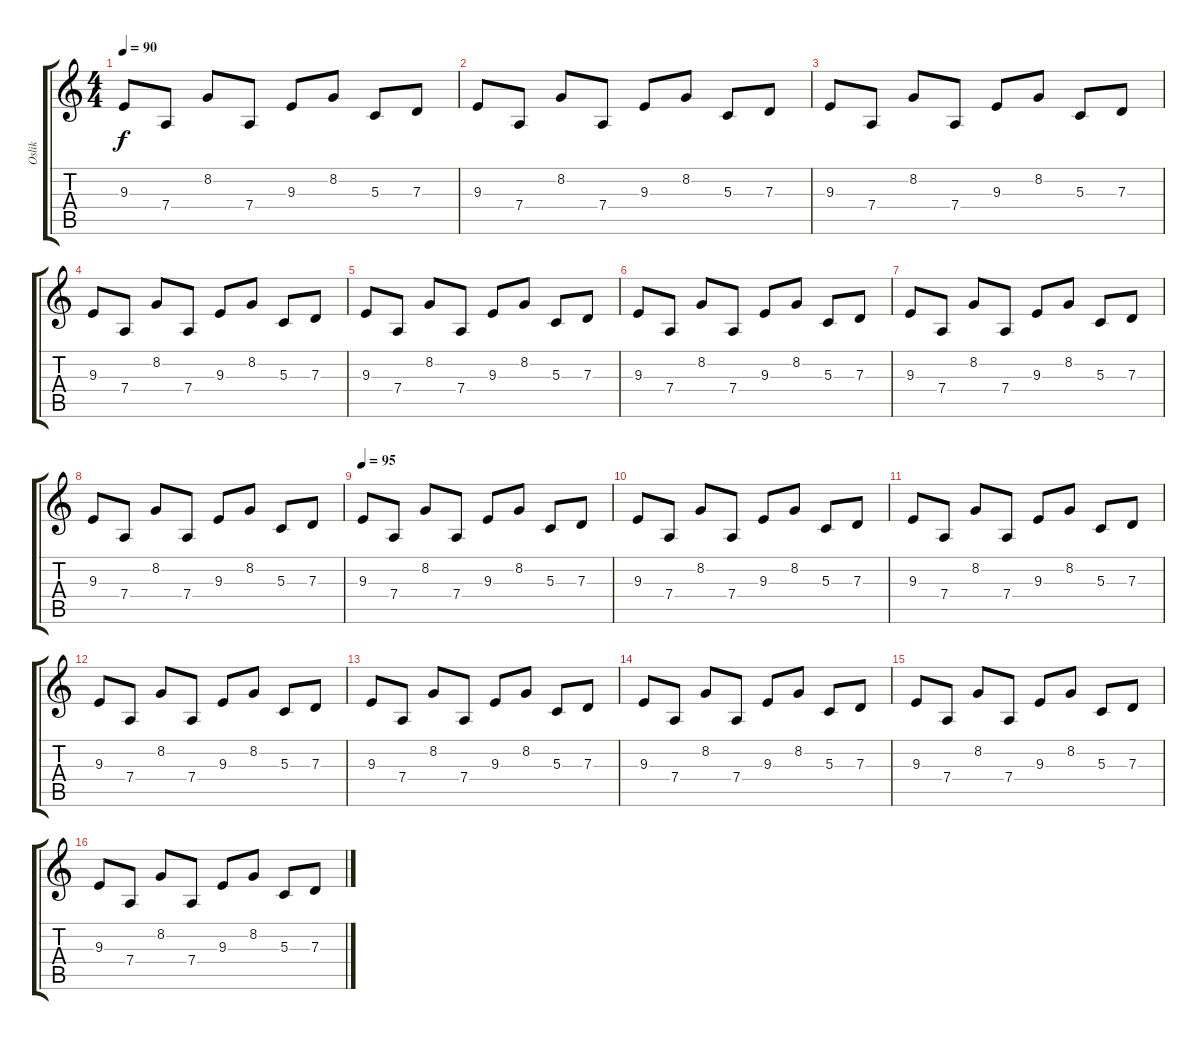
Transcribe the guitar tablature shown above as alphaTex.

\track ("Oslik" "Oslik") {instrument lead8bassandlead}
\staff {score tabs}
\tuning (E4 B3 G3 D3 A2 E2) {hide}
\ts (4 4)
\tempo 90
\clef g2
\ks c
9.3.8{dy f instrument lead8bassandlead} 7.4.8 8.2.8 7.4.8 9.3.8 8.2.8 5.3.8 7.3.8 |
9.3.8 7.4.8 8.2.8 7.4.8 9.3.8 8.2.8 5.3.8 7.3.8 |
9.3.8 7.4.8 8.2.8 7.4.8 9.3.8 8.2.8 5.3.8 7.3.8 |
9.3.8 7.4.8 8.2.8 7.4.8 9.3.8 8.2.8 5.3.8 7.3.8 |
9.3.8 7.4.8 8.2.8 7.4.8 9.3.8 8.2.8 5.3.8 7.3.8 |
9.3.8 7.4.8 8.2.8 7.4.8 9.3.8 8.2.8 5.3.8 7.3.8 |
9.3.8 7.4.8 8.2.8 7.4.8 9.3.8 8.2.8 5.3.8 7.3.8 |
9.3.8 7.4.8 8.2.8 7.4.8 9.3.8 8.2.8 5.3.8 7.3.8 |
\tempo 95
9.3.8 7.4.8 8.2.8 7.4.8 9.3.8 8.2.8 5.3.8 7.3.8 |
9.3.8 7.4.8 8.2.8 7.4.8 9.3.8 8.2.8 5.3.8 7.3.8 |
9.3.8 7.4.8 8.2.8 7.4.8 9.3.8 8.2.8 5.3.8 7.3.8 |
9.3.8 7.4.8 8.2.8 7.4.8 9.3.8 8.2.8 5.3.8 7.3.8 |
9.3.8 7.4.8 8.2.8 7.4.8 9.3.8 8.2.8 5.3.8 7.3.8 |
9.3.8 7.4.8 8.2.8 7.4.8 9.3.8 8.2.8 5.3.8 7.3.8 |
9.3.8 7.4.8 8.2.8 7.4.8 9.3.8 8.2.8 5.3.8 7.3.8 |
9.3.8 7.4.8 8.2.8 7.4.8 9.3.8 8.2.8 5.3.8 7.3.8
